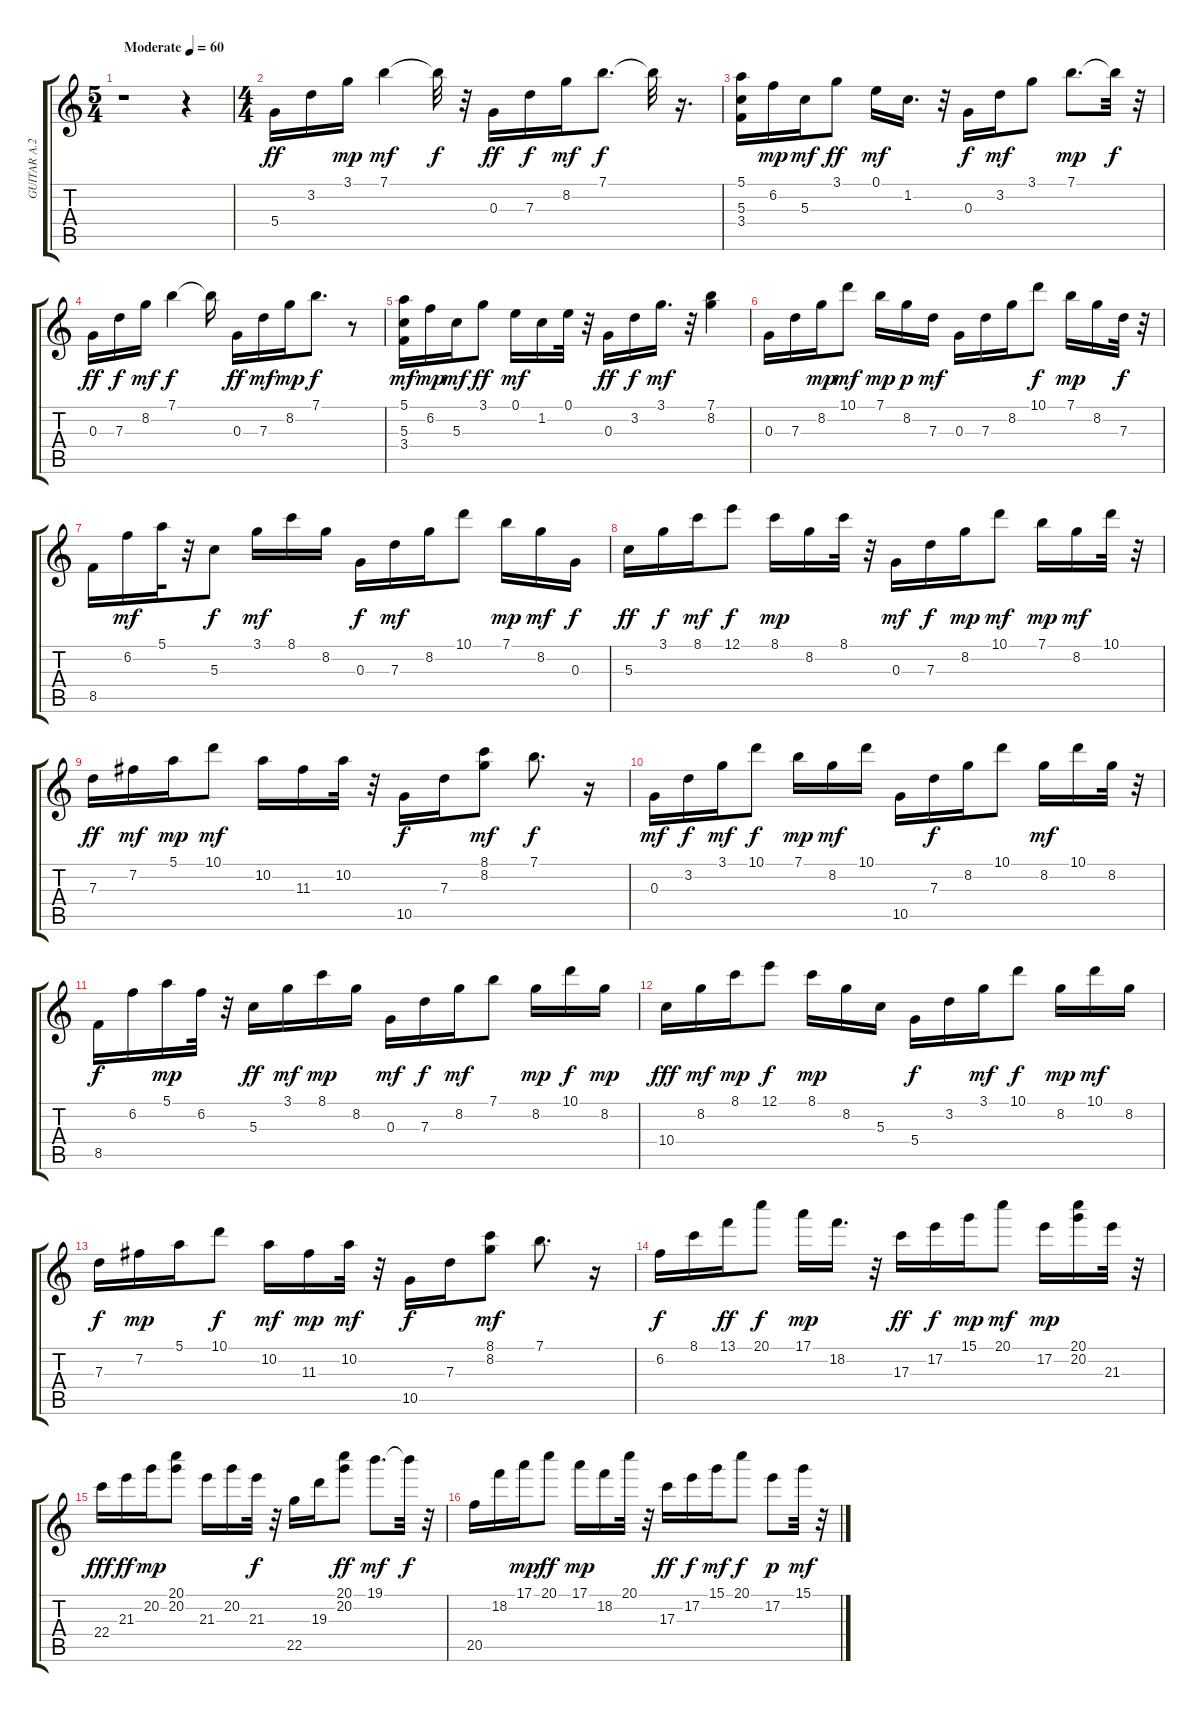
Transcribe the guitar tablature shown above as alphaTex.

\track ("GUITAR A.2          " "GUITAR A.2") {instrument acousticguitarsteel}
\staff {score tabs}
\tuning (E4 B3 G3 D3 A2 E2) {hide}
\ts (5 4)
\tempo (60 "Moderate")
\clef g2
\ks c
r.1{dy ff instrument acousticguitarsteel} r.4 |
\ts (4 4)
5.4.16 3.2.16 3.1.16{dy mp} 7.1.4{dy mf} 7.1{t}.32{dy f} r.32 0.3.16{dy ff} 7.3.16{dy f} 8.2.16{dy mf} 7.1.8{d dy f} 7.1{t}.32 r.16{d} |
(5.1 5.3 3.4).16 6.2.16{dy mp} 5.3.16{dy mf} 3.1.8{dy ff} 0.1.16{dy mf} 1.2.16{d} r.32 0.3.16{dy f} 3.2.16{dy mf} 3.1.8 7.1.8{d dy mp} 7.1{t}.32{dy f} r.32 |
0.3.16{dy ff} 7.3.16{dy f} 8.2.16{dy mf} 7.1.4{dy f} 7.1{t}.16 0.3.16{dy ff} 7.3.16{dy mf} 8.2.16{dy mp} 7.1.8{d dy f} r.8 |
(5.1 5.3 3.4).16{dy mf} 6.2.16{dy mp} 5.3.16{dy mf} 3.1.8{dy ff} 0.1.16{dy mf} 1.2.16 0.1.32 r.32 0.3.16{dy ff} 3.2.16{dy f} 3.1.16{d dy mf} r.32 (7.1 8.2).4 |
0.3.16 7.3.16 8.2.16{dy mp} 10.1.8{dy mf} 7.1.16{dy mp} 8.2.16{dy p} 7.3.16{dy mf} 0.3.16 7.3.16 8.2.16 10.1.8{dy f} 7.1.16{dy mp} 8.2.16 7.3.32{dy f} r.32 |
8.5.16 6.2.16{dy mf} 5.1.32 r.32 5.3.8{dy f} 3.1.16{dy mf} 8.1.16 8.2.16 0.3.16{dy f} 7.3.16{dy mf} 8.2.16 10.1.8 7.1.16{dy mp} 8.2.16{dy mf} 0.3.16{dy f} |
5.3.16{dy ff} 3.1.16{dy f} 8.1.16{dy mf} 12.1.8{dy f} 8.1.16{dy mp} 8.2.16 8.1.32 r.32 0.3.16{dy mf} 7.3.16{dy f} 8.2.16{dy mp} 10.1.8{dy mf} 7.1.16{dy mp} 8.2.16{dy mf} 10.1.32 r.32 |
7.3.16{dy ff} 7.2.16{dy mf} 5.1.16{dy mp} 10.1.8{dy mf} 10.2.16 11.3.16 10.2.32 r.32 10.5.16{dy f} 7.3.16 (8.1 8.2).8{dy mf} 7.1.8{d dy f} r.16 |
0.3.16{dy mf} 3.2.16{dy f} 3.1.16{dy mf} 10.1.8{dy f} 7.1.16{dy mp} 8.2.16{dy mf} 10.1.16 10.5.16 7.3.16{dy f} 8.2.16 10.1.8 8.2.16{dy mf} 10.1.16 8.2.32 r.32 |
8.5.16{dy f} 6.2.16 5.1.16{dy mp} 6.2.32 r.32 5.3.16{dy ff} 3.1.16{dy mf} 8.1.16{dy mp} 8.2.16 0.3.16{dy mf} 7.3.16{dy f} 8.2.16{dy mf} 7.1.8 8.2.16{dy mp} 10.1.16{dy f} 8.2.16{dy mp} |
10.4.16{dy fff} 8.2.16{dy mf} 8.1.16{dy mp} 12.1.8{dy f} 8.1.16{dy mp} 8.2.16 5.3.16 5.4.16{dy f} 3.2.16 3.1.16{dy mf} 10.1.8{dy f} 8.2.16{dy mp} 10.1.16{dy mf} 8.2.16 |
7.3.16{dy f} 7.2.16{dy mp} 5.1.16 10.1.8{dy f} 10.2.16{dy mf} 11.3.16{dy mp} 10.2.32{dy mf} r.32 10.5.16{dy f} 7.3.16 (8.1 8.2).8{dy mf} 7.1.8{d} r.16 |
6.2.16{dy f} 8.1.16 13.1.16{dy ff} 20.1.8{dy f} 17.1.16{dy mp} 18.2.16{d} r.32 17.3.16{dy ff} 17.2.16{dy f} 15.1.16{dy mp} 20.1.8{dy mf} 17.2.16{dy mp} (20.1 20.2).16 21.3.32 r.32 |
22.4.16{dy fff} 21.3.16{dy ff} 20.2.16{dy mp} (20.1 20.2).8 21.3.16 20.2.16 21.3.32{dy f} r.32 22.5.16 19.3.16 (20.1 20.2).8{dy ff} 19.1.8{d dy mf} 19.1{t}.32{dy f} r.32 |
20.5.16 18.2.16 17.1.16{dy mp} 20.1.8{dy ff} 17.1.16{dy mp} 18.2.16 20.1.32 r.32 17.3.16{dy ff} 17.2.16{dy f} 15.1.16{dy mf} 20.1.8{dy f} 17.2.8{dy p} 15.1.32{dy mf} r.32
